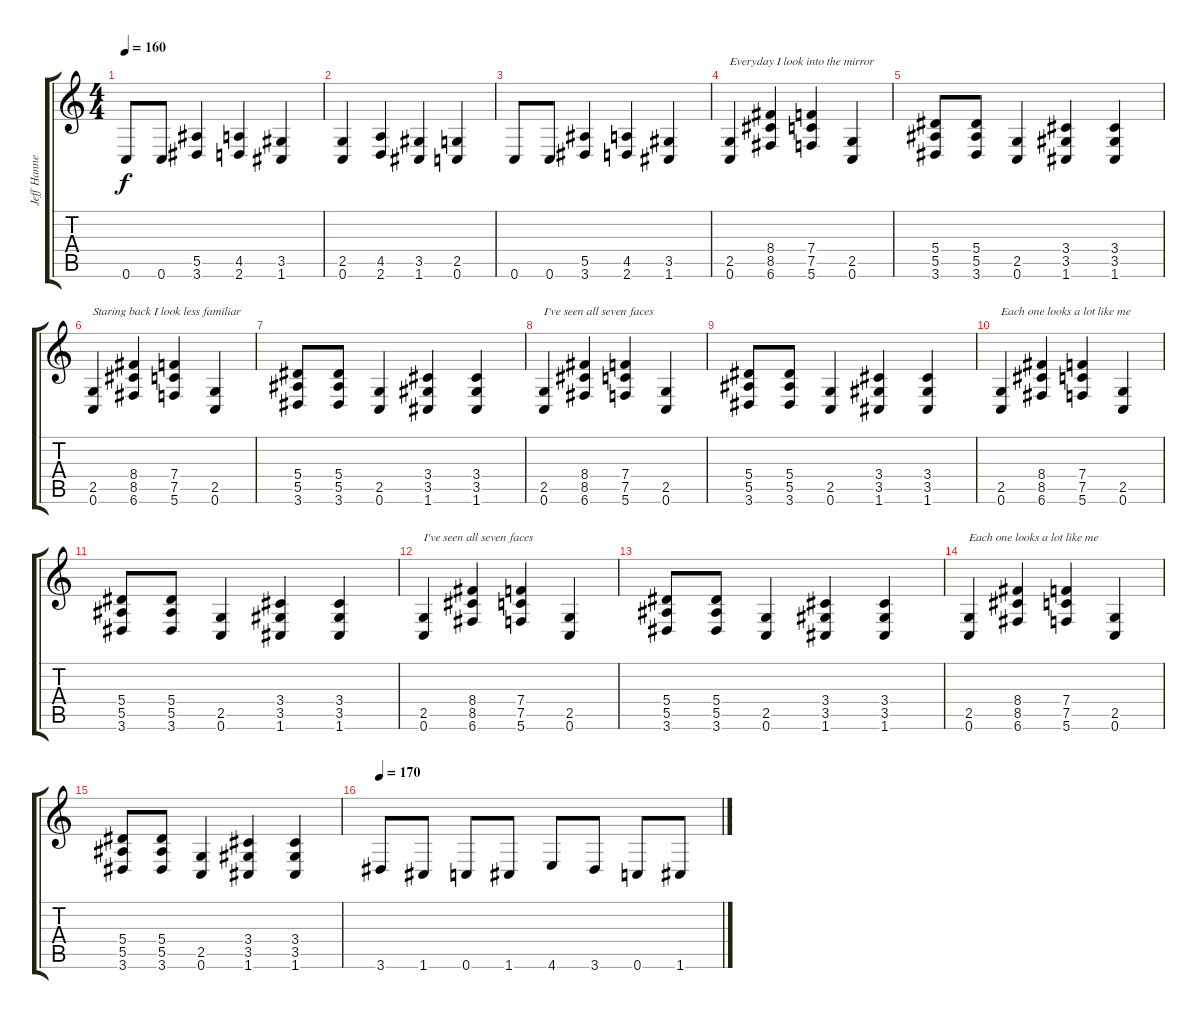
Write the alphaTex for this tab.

\track ("Jeff Hanneman" "Jeff Hanne") {instrument distortionguitar}
\staff {score tabs}
\tuning (C4 G3 Eb3 Bb2 F2 C2) {hide}
\ts (4 4)
\tempo 160
\clef g2
\ks c
0.6.8{dy f} 0.6.8 (5.5 3.6).4 (4.5 2.6).4 (3.5 1.6).4 |
(2.5 0.6).4 (4.5 2.6).4 (3.5 1.6).4 (2.5 0.6).4 |
0.6.8 0.6.8 (5.5 3.6).4 (4.5 2.6).4 (3.5 1.6).4 |
(2.5 0.6).4{txt "Everyday I look into the mirror"} (8.4 8.5 6.6).4 (7.4 7.5 5.6).4 (2.5 0.6).4 |
(5.4 5.5 3.6).8 (5.4 5.5 3.6).8 (2.5 0.6).4 (3.4 3.5 1.6).4 (3.4 3.5 1.6).4 |
(2.5 0.6).4{txt "Staring back I look less familiar"} (8.4 8.5 6.6).4 (7.4 7.5 5.6).4 (2.5 0.6).4 |
(5.4 5.5 3.6).8 (5.4 5.5 3.6).8 (2.5 0.6).4 (3.4 3.5 1.6).4 (3.4 3.5 1.6).4 |
(2.5 0.6).4{txt "I've seen all seven faces"} (8.4 8.5 6.6).4 (7.4 7.5 5.6).4 (2.5 0.6).4 |
(5.4 5.5 3.6).8 (5.4 5.5 3.6).8 (2.5 0.6).4 (3.4 3.5 1.6).4 (3.4 3.5 1.6).4 |
(2.5 0.6).4{txt "Each one looks a lot like me "} (8.4 8.5 6.6).4 (7.4 7.5 5.6).4 (2.5 0.6).4 |
(5.4 5.5 3.6).8 (5.4 5.5 3.6).8 (2.5 0.6).4 (3.4 3.5 1.6).4 (3.4 3.5 1.6).4 |
(2.5 0.6).4{txt "I've seen all seven faces"} (8.4 8.5 6.6).4 (7.4 7.5 5.6).4 (2.5 0.6).4 |
(5.4 5.5 3.6).8 (5.4 5.5 3.6).8 (2.5 0.6).4 (3.4 3.5 1.6).4 (3.4 3.5 1.6).4 |
(2.5 0.6).4{txt "Each one looks a lot like me "} (8.4 8.5 6.6).4 (7.4 7.5 5.6).4 (2.5 0.6).4 |
(5.4 5.5 3.6).8 (5.4 5.5 3.6).8 (2.5 0.6).4 (3.4 3.5 1.6).4 (3.4 3.5 1.6).4 |
\tempo 170
3.6.8{txt " "} 1.6.8 0.6.8 1.6.8 4.6.8 3.6.8 0.6.8 1.6.8
